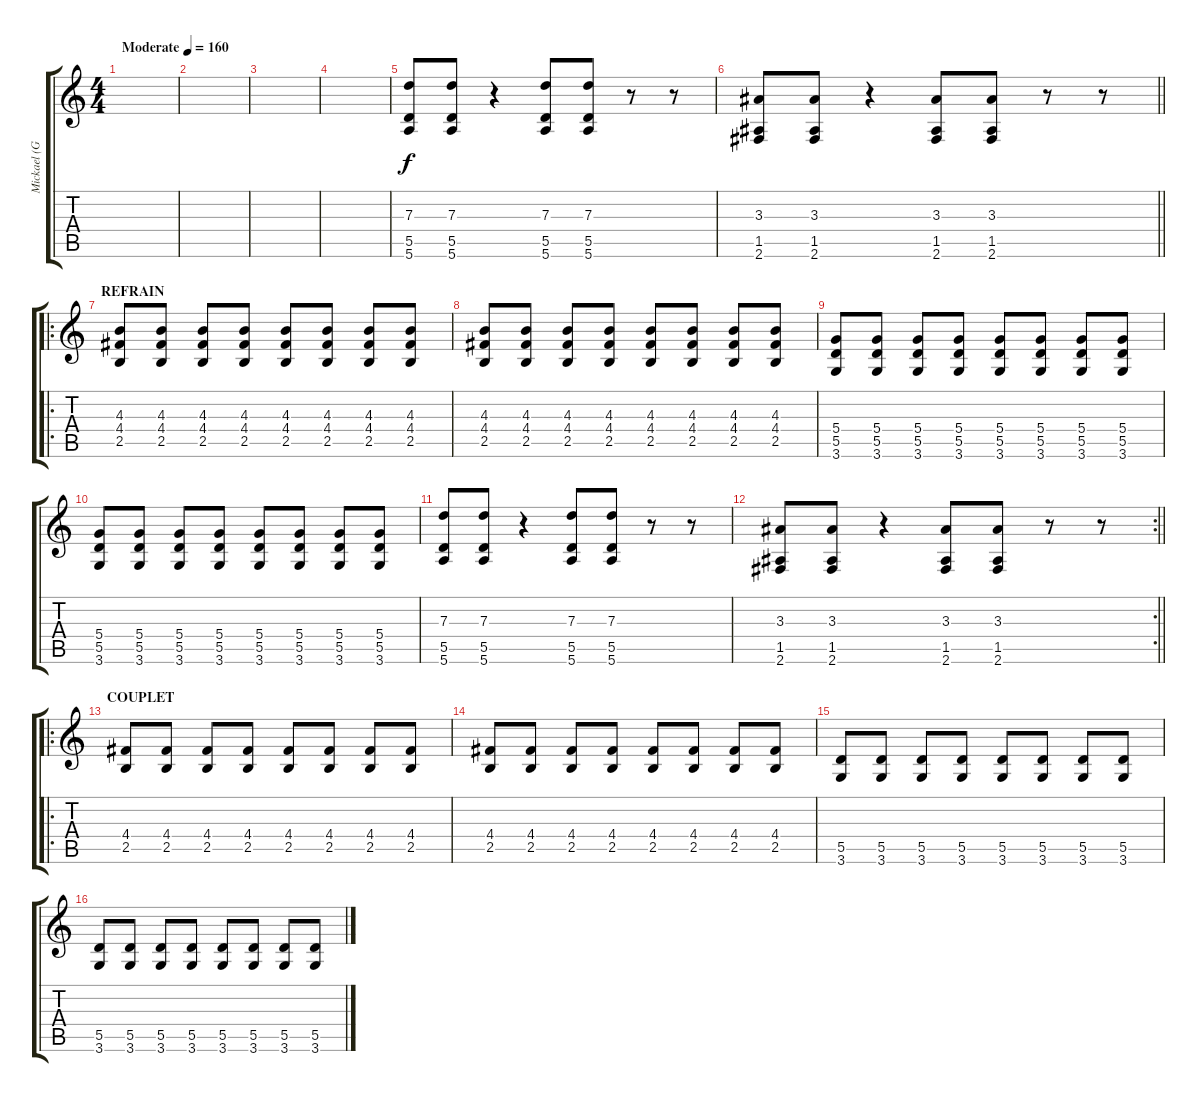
\track ("Mickael (Guitare_02)" "Mickael (G") {instrument distortionguitar}
\staff {score tabs}
\tuning (E4 B3 G3 D3 A2 E2) {hide}
\ts (4 4)
\tempo (160 "Moderate")
\clef g2
\ks c
|
|
|
|
(7.3 5.5 5.6).8 (7.3 5.5 5.6).8 r.4 (7.3 5.5 5.6).8 (7.3 5.5 5.6).8 r.8 r.8 |
\barLineRight lightlight
(3.3 1.5 2.6).8 (3.3 1.5 2.6).8 r.4 (3.3 1.5 2.6).8 (3.3 1.5 2.6).8 r.8 r.8 |
\ro
\section ("" "REFRAIN")
(4.3 4.4 2.5).8 (4.3 4.4 2.5).8 (4.3 4.4 2.5).8 (4.3 4.4 2.5).8 (4.3 4.4 2.5).8 (4.3 4.4 2.5).8 (4.3 4.4 2.5).8 (4.3 4.4 2.5).8 |
(4.3 4.4 2.5).8 (4.3 4.4 2.5).8 (4.3 4.4 2.5).8 (4.3 4.4 2.5).8 (4.3 4.4 2.5).8 (4.3 4.4 2.5).8 (4.3 4.4 2.5).8 (4.3 4.4 2.5).8 |
(5.4 5.5 3.6).8 (5.4 5.5 3.6).8 (5.4 5.5 3.6).8 (5.4 5.5 3.6).8 (5.4 5.5 3.6).8 (5.4 5.5 3.6).8 (5.4 5.5 3.6).8 (5.4 5.5 3.6).8 |
(5.4 5.5 3.6).8 (5.4 5.5 3.6).8 (5.4 5.5 3.6).8 (5.4 5.5 3.6).8 (5.4 5.5 3.6).8 (5.4 5.5 3.6).8 (5.4 5.5 3.6).8 (5.4 5.5 3.6).8 |
(7.3 5.5 5.6).8 (7.3 5.5 5.6).8 r.4 (7.3 5.5 5.6).8 (7.3 5.5 5.6).8 r.8 r.8 |
\rc 2
\barLineRight lightlight
(3.3 1.5 2.6).8 (3.3 1.5 2.6).8 r.4 (3.3 1.5 2.6).8 (3.3 1.5 2.6).8 r.8 r.8 |
\ro
\section ("" "COUPLET")
(4.4 2.5).8 (4.4 2.5).8 (4.4 2.5).8 (4.4 2.5).8 (4.4 2.5).8 (4.4 2.5).8 (4.4 2.5).8 (4.4 2.5).8 |
(4.4 2.5).8 (4.4 2.5).8 (4.4 2.5).8 (4.4 2.5).8 (4.4 2.5).8 (4.4 2.5).8 (4.4 2.5).8 (4.4 2.5).8 |
(5.5 3.6).8 (5.5 3.6).8 (5.5 3.6).8 (5.5 3.6).8 (5.5 3.6).8 (5.5 3.6).8 (5.5 3.6).8 (5.5 3.6).8 |
(5.5 3.6).8 (5.5 3.6).8 (5.5 3.6).8 (5.5 3.6).8 (5.5 3.6).8 (5.5 3.6).8 (5.5 3.6).8 (5.5 3.6).8
